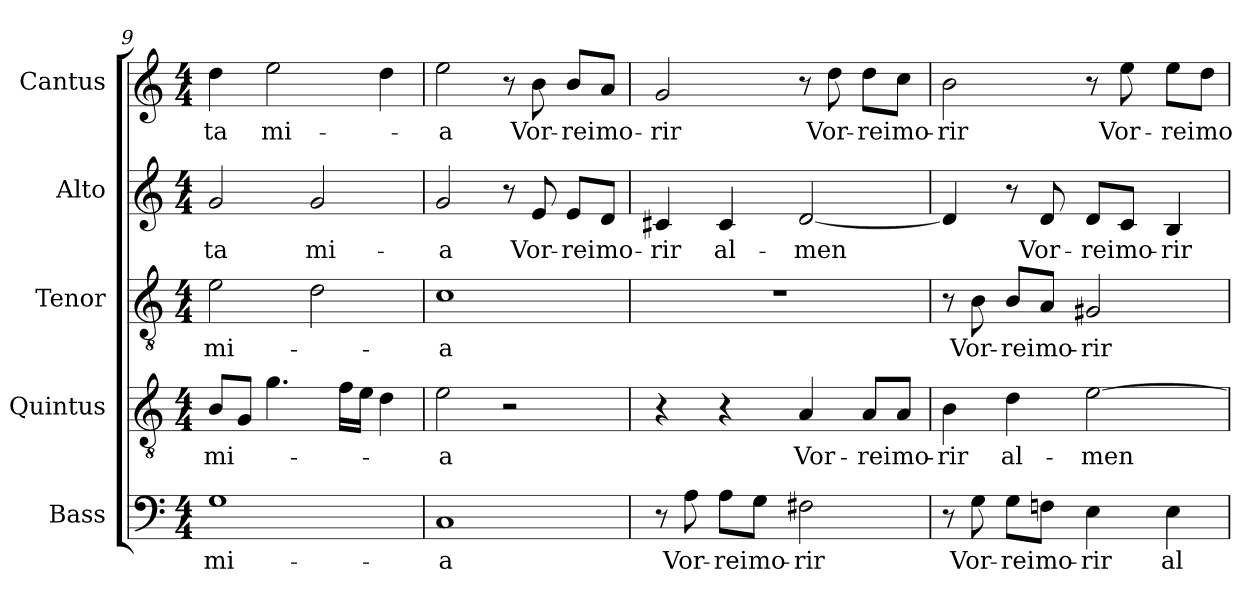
**kern	**text	**kern	**text	**kern	**text	**kern	**text	**kern	**text
*part5	*part5	*part4	*part4	*part3	*part3	*part2	*part2	*part1	*part1
*staff5	*staff5	*staff4	*staff4	*staff3	*staff3	*staff2	*staff2	*staff1	*staff1
*I"Bass	*	*I"Quintus	*	*I"Tenor	*	*I"Alto	*	*I"Cantus	*
*I'B.	*	*I'T.	*	*I'T.	*	*I'A.	*	*I'S.	*
*clefF4	*	*clefGv2	*	*clefGv2	*	*clefG2	*	*clefG2	*
*	*	*ITrd7c12	*	*ITrd7c12	*	*	*	*	*
*k[]	*	*k[]	*	*k[]	*	*k[]	*	*k[]	*
*C:	*	*C:	*	*C:	*	*C:	*	*C:	*
*M4/4	*	*M4/4	*	*M4/4	*	*M4/4	*	*M4/4	*
=9	=9	=9	=9	=9	=9	=9	=9	=9	=9
!	!LO:LY:b:color=#000000	!	!	!	!	!	!	!	!
!	!	!	!LO:LY:b:color=#000000	!	!	!	!	!	!
!	!	!	!	!	!LO:LY:b:color=#000000	!	!	!	!
!	!	!	!	!	!	!	!LO:LY:b:color=#000000	!	!
!	!	!	!	!	!	!	!	!	!LO:LY:b:color=#000000
1Gi	mi-	8BBi/L	mi-	2Ei\	mi-	2gi/	-ta	4ddi\	-ta
.	.	8GGi/J	.	.	.	.	.	.	.
!	!	!	!	!	!	!	!	!	!LO:LY:b:color=#000000
.	.	4.Gi\	.	.	.	.	.	2eei\	mi-
!	!	!	!	!	!	!	!LO:LY:b:color=#000000	!	!
.	.	.	.	2Di\	.	2gi/	mi-	.	.
.	.	16Fi\LL	.	.	.	.	.	.	.
.	.	16Ei\JJ	.	.	.	.	.	.	.
.	.	4Di\	.	.	.	.	.	4ddi\	.
=10	=10	=10	=10	=10	=10	=10	=10	=10	=10
!	!LO:LY:b:color=#000000	!	!	!	!	!	!	!	!
!	!	!	!LO:LY:b:color=#000000	!	!	!	!	!	!
!	!	!	!	!	!LO:LY:b:color=#000000	!	!	!	!
!	!	!	!	!	!	!	!LO:LY:b:color=#000000	!	!
!	!	!	!	!	!	!	!	!	!LO:LY:b:color=#000000
1Ci	-a	2Ei\	-a	1Ci	-a	2gi/	-a	2eei\	-a
.	.	2r	.	.	.	8r	.	8r	.
!	!	!	!	!	!	!	!LO:LY:b:color=#000000	!	!
!	!	!	!	!	!	!	!	!	!LO:LY:b:color=#000000
.	.	.	.	.	.	8ei/	Vor-	8bi\	Vor-
!	!	!	!	!	!	!	!LO:LY:b:color=#000000	!	!
!	!	!	!	!	!	!	!	!	!LO:LY:b:color=#000000
.	.	.	.	.	.	8ei/L	-rei	8bi/L	-rei
!	!	!	!	!	!	!	!LO:LY:b:color=#000000	!	!
!	!	!	!	!	!	!	!	!	!LO:LY:b:color=#000000
.	.	.	.	.	.	8di/J	mo-	8ai/J	mo-
=11	=11	=11	=11	=11	=11	=11	=11	=11	=11
!	!	!	!	!	!	!	!LO:LY:b:color=#000000	!	!
!	!	!	!	!	!	!	!	!	!LO:LY:b:color=#000000
8r	.	4r	.	1r	.	4c#Xi/	-rir	2gi/	-rir
!	!LO:LY:b:color=#000000	!	!	!	!	!	!	!	!
8Ai\	Vor-	.	.	.	.	.	.	.	.
!	!LO:LY:b:color=#000000	!	!	!	!	!	!	!	!
!	!	!	!	!	!	!	!LO:LY:b:color=#000000	!	!
8Ai\L	-rei	4r	.	.	.	4c#i/	al-	.	.
!	!LO:LY:b:color=#000000	!	!	!	!	!	!	!	!
8Gi\J	mo-	.	.	.	.	.	.	.	.
!	!LO:LY:b:color=#000000	!	!	!	!	!	!	!	!
!	!	!	!LO:LY:b:color=#000000	!	!	!	!	!	!
!	!	!	!	!	!	!	!LO:LY:b:color=#000000	!	!
2F#Xi\	-rir	4AAi/	Vor-	.	.	[2di/	-men	8r	.
!	!	!	!	!	!	!	!	!	!LO:LY:b:color=#000000
.	.	.	.	.	.	.	.	8ddi\	Vor-
!	!	!	!LO:LY:b:color=#000000	!	!	!	!	!	!
!	!	!	!	!	!	!	!	!	!LO:LY:b:color=#000000
.	.	8AAi/L	-rei	.	.	.	.	8ddi\L	-rei
!	!	!	!LO:LY:b:color=#000000	!	!	!	!	!	!
!	!	!	!	!	!	!	!	!	!LO:LY:b:color=#000000
.	.	8AAi/J	mo-	.	.	.	.	8cci\J	mo-
!!LO:PB:g=z
=12	=12	=12	=12	=12	=12	=12	=12	=12	=12
!	!	!	!LO:LY:b:color=#000000	!	!	!	!	!	!
!	!	!	!	!	!	!	!	!	!LO:LY:b:color=#000000
8r	.	4BBi\	-rir	8r	.	4di/]	.	2bi\	-rir
!	!LO:LY:b:color=#000000	!	!	!	!	!	!	!	!
!	!	!	!	!	!LO:LY:b:color=#000000	!	!	!	!
8Gi\	Vor-	.	.	8BBi\	Vor-	.	.	.	.
!	!LO:LY:b:color=#000000	!	!	!	!	!	!	!	!
!	!	!	!LO:LY:b:color=#000000	!	!	!	!	!	!
!	!	!	!	!	!LO:LY:b:color=#000000	!	!	!	!
8Gi\L	-rei	4Di\	al-	8BBi/L	-rei	8r	.	.	.
!	!LO:LY:b:color=#000000	!	!	!	!	!	!	!	!
!	!	!	!	!	!LO:LY:b:color=#000000	!	!	!	!
!	!	!	!	!	!	!	!LO:LY:b:color=#000000	!	!
8Fni\J	mo-	.	.	8AAi/J	mo-	8di/	Vor-	.	.
!	!LO:LY:b:color=#000000	!	!	!	!	!	!	!	!
!	!	!	!LO:LY:b:color=#000000	!	!	!	!	!	!
!	!	!	!	!	!LO:LY:b:color=#000000	!	!	!	!
!	!	!	!	!	!	!	!LO:LY:b:color=#000000	!	!
4Ei\	-rir	[2Ei\	-men	2GG#Xi/	-rir	8di/L	-rei	8r	.
!	!	!	!	!	!	!	!LO:LY:b:color=#000000	!	!
!	!	!	!	!	!	!	!	!	!LO:LY:b:color=#000000
.	.	.	.	.	.	8ci/J	mo-	8eei\	Vor-
!	!LO:LY:b:color=#000000	!	!	!	!	!	!	!	!
!	!	!	!	!	!	!	!LO:LY:b:color=#000000	!	!
!	!	!	!	!	!	!	!	!	!LO:LY:b:color=#000000
4Ei\	al-	.	.	.	.	4Bi/	-rir	8eei\L	-rei
!	!	!	!	!	!	!	!	!	!LO:LY:b:color=#000000
.	.	.	.	.	.	.	.	8ddi\J	mo-
=	=	=	=	=	=	=	=	=	=
*-	*-	*-	*-	*-	*-	*-	*-	*-	*-
